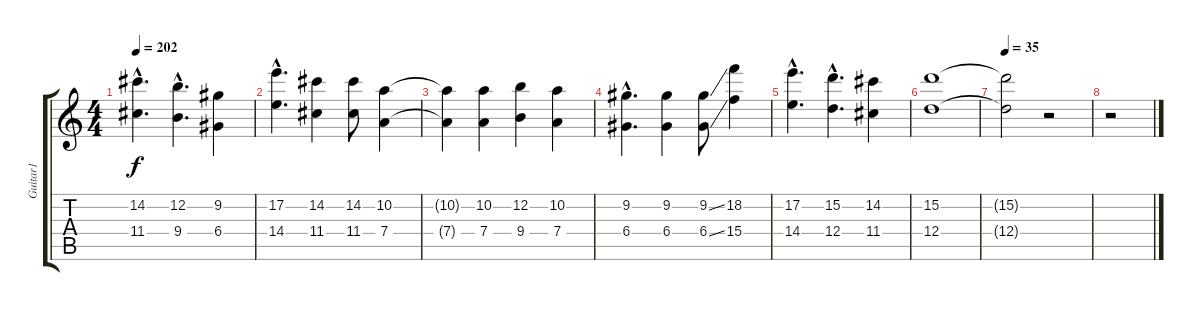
\track ("Guitar1" "Guitar1") {instrument distortionguitar}
\staff {score tabs}
\tuning (E4 B3 G3 D3 A2 E2) {hide}
\ts (4 4)
\tempo 202
\clef g2
\ks c
(14.2{hac} 11.4{hac}).4{d dy f} (12.2{hac} 9.4{hac}).4{d} (9.2 6.4).4 |
(17.2{hac} 14.4{hac}).4{d} (14.2 11.4).4 (14.2 11.4).8 (10.2 7.4).4 |
(10.2{t} 7.4{t}).4 (10.2 7.4).4 (12.2 9.4).4 (10.2 7.4).4 |
(9.2{hac} 6.4{hac}).4{d} (9.2 6.4).4 (9.2{ss} 6.4{ss}).8 (18.2 15.4).4 |
(17.2{hac} 14.4{hac}).4{d} (15.2{hac} 12.4{hac}).4{d} (14.2 11.4).4 |
(15.2 12.4).1 |
\tempo 35
(15.2{t} 12.4{t}).2 r.2 |
r.2
